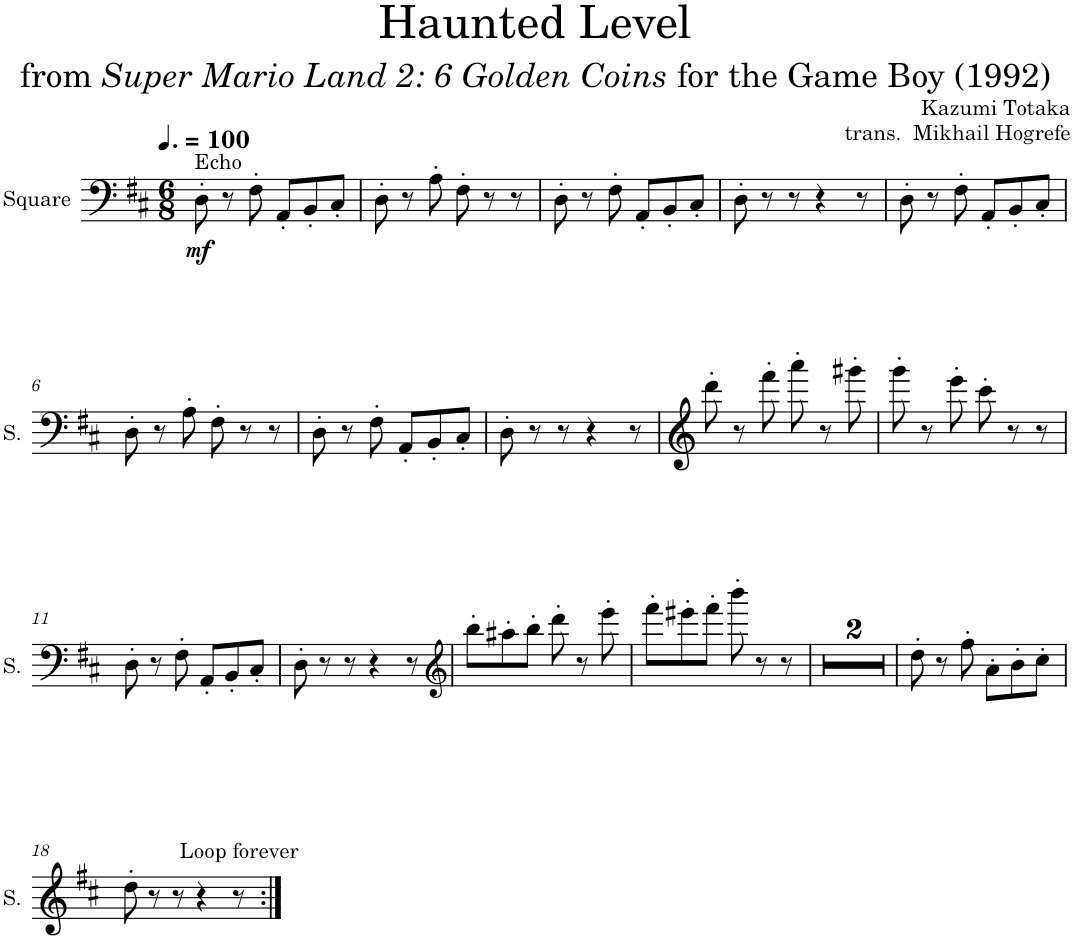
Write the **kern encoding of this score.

**kern	**dynam	**kern	**dynam
*part2	*part2	*part1	*part1
*staff2	*staff2	*staff1	*staff1
*I"Square Synthesizer	*	*I"Square	*
*	*	*I'S.	*
*stria5	*	*	*
*clefF4	*	*clefF4	*
*k[f#c#]	*	*k[f#c#]	*
*M6/8	*	*M6/8	*
*MM150	*	*MM150	*
=1	=1	=1	=1
!	!	!LO:TX:a:t=Echo	!
!	!	!	!LO:DY:b
8r	.	8D'\	mf
!	!LO:DY:b	!	!
8D'	p	8r	.
8r	.	8F#'\	.
8F#'\L	.	8AA'/L	.
8AA'\	.	8BB'/	.
8BB'\J	.	8C#'/J	.
=2	=2	=2	=2
8C#'/L	.	8D'\	.
8D'/J	.	8r	.
8r	.	8A'\	.
8A'\L	.	8F#'\	.
8F#'\J	.	8r	.
8r	.	8r	.
=3	=3	=3	=3
8r	.	8D'\	.
8D'	.	8r	.
8r	.	8F#'\	.
8F#'\L	.	8AA'/L	.
8AA'\	.	8BB'/	.
8BB'\J	.	8C#'/J	.
=4	=4	=4	=4
8C#'/L	.	8D'\	.
8D'/J	.	8r	.
8r	.	8r	.
4r	.	4r	.
8r	.	8r	.
=5	=5	=5	=5
8r	.	8D'\	.
8D'	.	8r	.
8r	.	8F#'\	.
8F#'\L	.	8AA'/L	.
8AA'\	.	8BB'/	.
8BB'\J	.	8C#'/J	.
!!LO:LB:g=z
=6	=6	=6	=6
8C#'/L	.	8D'\	.
8D'/J	.	8r	.
8r	.	8A'\	.
8A'\L	.	8F#'\	.
8F#'\J	.	8r	.
8r	.	8r	.
=7	=7	=7	=7
8r	.	8D'\	.
8D'	.	8r	.
8r	.	8F#'\	.
8F#'\L	.	8AA'/L	.
8AA'\	.	8BB'/	.
8BB'\J	.	8C#'/J	.
=8	=8	=8	=8
8C#'/L	.	8D'\	.
8D'/J	.	8r	.
8r	.	8r	.
4r	.	4r	.
8r	.	8r	.
=9	=9	=9	=9
8r	.	8ddd'\	.
*clefG2	*	*	*
8ddd'	.	8r	.
8r	.	8fff#'\	.
8fff#'\L	.	8aaa'\	.
8aaa'\J	.	8r	.
8r	.	8ggg#X'\	.
=10	=10	=10	=10
8ggg#X'\L	.	8ggg'\	.
8gggn'\J	.	8r	.
8r	.	8eee'\	.
8eee'\L	.	8ccc#'\	.
8ccc#'\J	.	8r	.
8r	.	8r	.
!!LO:LB:g=z
=11	=11	=11	=11
8r	.	8D'\	.
*clefF4	*	*	*
8D'	.	8r	.
8r	.	8F#'\	.
8F#'\L	.	8AA'/L	.
8AA'\	.	8BB'/	.
8BB'\J	.	8C#'/J	.
=12	=12	=12	=12
8C#'/L	.	8D'\	.
8D'/J	.	8r	.
8r	.	8r	.
4r	.	4r	.
8r	.	8r	.
=13	=13	=13	=13
*	*	*clefG2	*
8r	.	8bb'\L	.
*clefG2	*	*	*
8bb'\L	.	8aa#X'\	.
8aa#X'\J	.	8bb'\J	.
8bb'\L	.	8ddd'\	.
8ddd'\J	.	8r	.
8r	.	8eee'\	.
=14	=14	=14	=14
8eee'\L	.	8fff#'\L	.
8fff#'\	.	8eee#X'\	.
8eee#X'\J	.	8fff#'\J	.
8fff#'\L	.	8bbb'\	.
8bbb'\J	.	8r	.
8r	.	8r	.
=15	=15	=15	=15
2.r	.	2.r	.
=16	=16	=16	=16
2.r	.	2.r	.
=17	=17	=17	=17
8r	.	8dd'\	.
8dd'	.	8r	.
8r	.	8ff#'\	.
8ff#'\L	.	8a'\L	.
8a'\	.	8b'\	.
8b'\J	.	8cc#'\J	.
=	=	=	=
*-	*-	*-	*-
